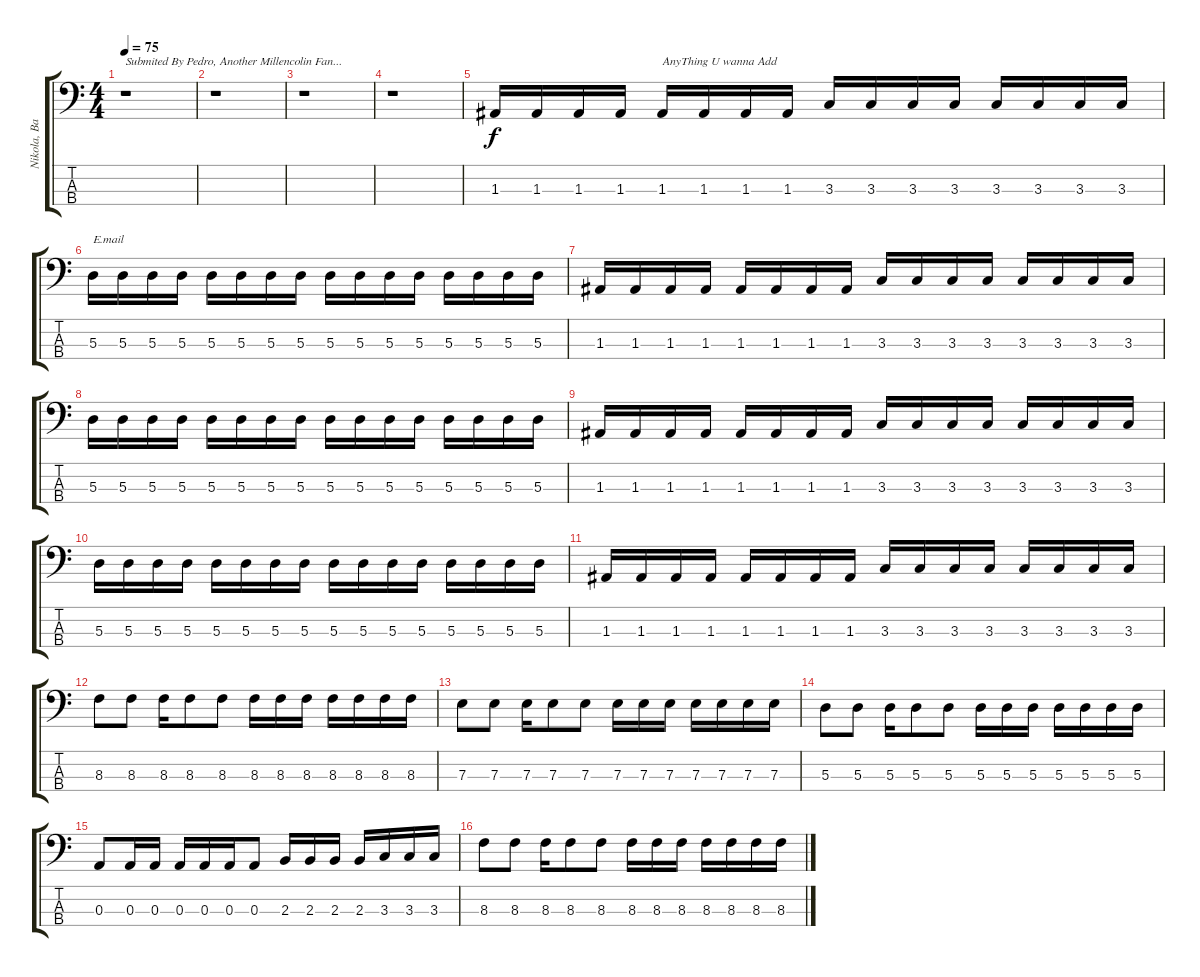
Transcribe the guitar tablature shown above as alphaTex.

\track ("Nikola, Bass" "Nikola, Ba") {instrument electricbassfinger}
\staff {score tabs}
\tuning (G2 D2 A1 E1) {hide}
\ts (4 4)
\tempo 75
\clef f4
\ks c
r.1{txt "Submited By Pedro, Another Millencolin Fan..." dy f instrument electricbassfinger} |
r.1 |
r.1 |
r.1 |
1.3.16 1.3.16 1.3.16 1.3.16 1.3.16{txt "AnyThing U wanna Add"} 1.3.16 1.3.16 1.3.16 3.3.16 3.3.16 3.3.16 3.3.16 3.3.16 3.3.16 3.3.16 3.3.16 |
5.3.16{txt "E.mail"} 5.3.16 5.3.16 5.3.16 5.3.16 5.3.16 5.3.16 5.3.16 5.3.16 5.3.16 5.3.16 5.3.16 5.3.16 5.3.16 5.3.16 5.3.16 |
1.3.16 1.3.16 1.3.16 1.3.16 1.3.16 1.3.16 1.3.16 1.3.16 3.3.16 3.3.16 3.3.16 3.3.16 3.3.16 3.3.16 3.3.16 3.3.16 |
5.3.16 5.3.16 5.3.16 5.3.16 5.3.16 5.3.16 5.3.16 5.3.16 5.3.16 5.3.16 5.3.16 5.3.16 5.3.16 5.3.16 5.3.16 5.3.16 |
1.3.16 1.3.16 1.3.16 1.3.16 1.3.16 1.3.16 1.3.16 1.3.16 3.3.16 3.3.16 3.3.16 3.3.16 3.3.16 3.3.16 3.3.16 3.3.16 |
5.3.16 5.3.16 5.3.16 5.3.16 5.3.16 5.3.16 5.3.16 5.3.16 5.3.16 5.3.16 5.3.16 5.3.16 5.3.16 5.3.16 5.3.16 5.3.16 |
1.3.16 1.3.16 1.3.16 1.3.16 1.3.16 1.3.16 1.3.16 1.3.16 3.3.16 3.3.16 3.3.16 3.3.16 3.3.16 3.3.16 3.3.16 3.3.16 |
8.3.8 8.3.8 8.3.16 8.3.8 8.3.8 8.3.16 8.3.16 8.3.16 8.3.16 8.3.16 8.3.16 8.3.16 |
7.3.8 7.3.8 7.3.16 7.3.8 7.3.8 7.3.16 7.3.16 7.3.16 7.3.16 7.3.16 7.3.16 7.3.16 |
5.3.8 5.3.8 5.3.16 5.3.8 5.3.8 5.3.16 5.3.16 5.3.16 5.3.16 5.3.16 5.3.16 5.3.16 |
0.3.8 0.3.16 0.3.16 0.3.16 0.3.16 0.3.16 0.3.8 2.3.16 2.3.16 2.3.16 2.3.16 3.3.16 3.3.16 3.3.16 |
8.3.8 8.3.8 8.3.16 8.3.8 8.3.8 8.3.16 8.3.16 8.3.16 8.3.16 8.3.16 8.3.16 8.3.16
